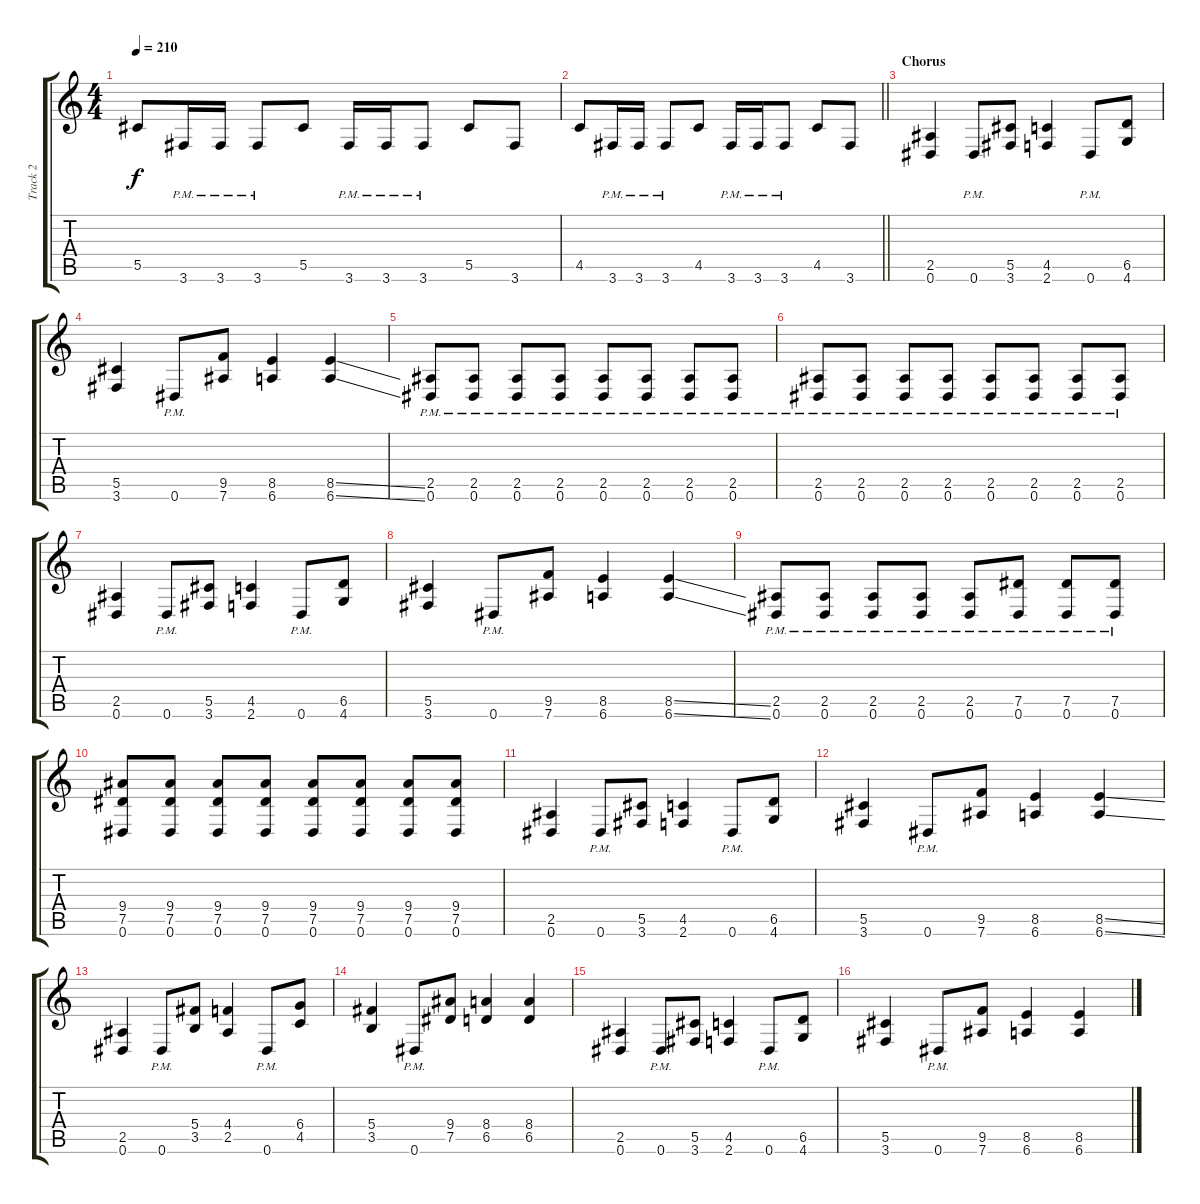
\track ("Track 2" "Track 2") {instrument distortionguitar}
\staff {score tabs}
\tuning (Eb4 Bb3 Gb3 Db3 Ab2 Eb2) {hide}
\ts (4 4)
\tempo 210
\clef g2
\ks c
5.5.8{dy f} 3.6{pm}.16 3.6{pm}.16 3.6{pm}.8 5.5.8 3.6{pm}.16 3.6{pm}.16 3.6{pm}.8 5.5.8 3.6.8 |
\barLineRight lightlight
4.5.8 3.6{pm}.16 3.6{pm}.16 3.6{pm}.8 4.5.8 3.6{pm}.16 3.6{pm}.16 3.6{pm}.8 4.5.8 3.6.8 |
\section ("" "Chorus")
(2.5 0.6).4 0.6{pm}.8 (5.5 3.6).8 (4.5 2.6).4 0.6{pm}.8 (6.5 4.6).8 |
(5.5 3.6).4 0.6{pm}.8 (9.5 7.6).8 (8.5 6.6).4 (8.5{ss} 6.6{ss}).4 |
(2.5{pm} 0.6{pm}).8 (2.5{pm} 0.6{pm}).8 (2.5{pm} 0.6{pm}).8 (2.5{pm} 0.6{pm}).8 (2.5{pm} 0.6{pm}).8 (2.5{pm} 0.6{pm}).8 (2.5{pm} 0.6{pm}).8 (2.5{pm} 0.6{pm}).8 |
(2.5{pm} 0.6{pm}).8 (2.5{pm} 0.6{pm}).8 (2.5{pm} 0.6{pm}).8 (2.5{pm} 0.6{pm}).8 (2.5{pm} 0.6{pm}).8 (2.5{pm} 0.6{pm}).8 (2.5{pm} 0.6{pm}).8 (2.5{pm} 0.6{pm}).8 |
(2.5 0.6).4 0.6{pm}.8 (5.5 3.6).8 (4.5 2.6).4 0.6{pm}.8 (6.5 4.6).8 |
(5.5 3.6).4 0.6{pm}.8 (9.5 7.6).8 (8.5 6.6).4 (8.5{ss} 6.6{ss}).4 |
(2.5{pm} 0.6{pm}).8 (2.5{pm} 0.6{pm}).8 (2.5{pm} 0.6{pm}).8 (2.5{pm} 0.6{pm}).8 (2.5{pm} 0.6{pm}).8 (7.5{pm} 0.6{pm}).8 (7.5{pm} 0.6{pm}).8 (7.5{pm} 0.6{pm}).8 |
(9.4 7.5 0.6).8 (9.4 7.5 0.6).8 (9.4 7.5 0.6).8 (9.4 7.5 0.6).8 (9.4 7.5 0.6).8 (9.4 7.5 0.6).8 (9.4 7.5 0.6).8 (9.4 7.5 0.6).8 |
(2.5 0.6).4 0.6{pm}.8 (5.5 3.6).8 (4.5 2.6).4 0.6{pm}.8 (6.5 4.6).8 |
(5.5 3.6).4 0.6{pm}.8 (9.5 7.6).8 (8.5 6.6).4 (8.5{ss} 6.6{ss}).4 |
(2.5 0.6).4 0.6{pm}.8 (5.4 3.5).8 (4.4 2.5).4 0.6{pm}.8 (6.4 4.5).8 |
(5.4 3.5).4 0.6{pm}.8 (9.4 7.5).8 (8.4 6.5).4 (8.4 6.5).4 |
(2.5 0.6).4 0.6{pm}.8 (5.5 3.6).8 (4.5 2.6).4 0.6{pm}.8 (6.5 4.6).8 |
(5.5 3.6).4 0.6{pm}.8 (9.5 7.6).8 (8.5 6.6).4 (8.5 6.6).4
